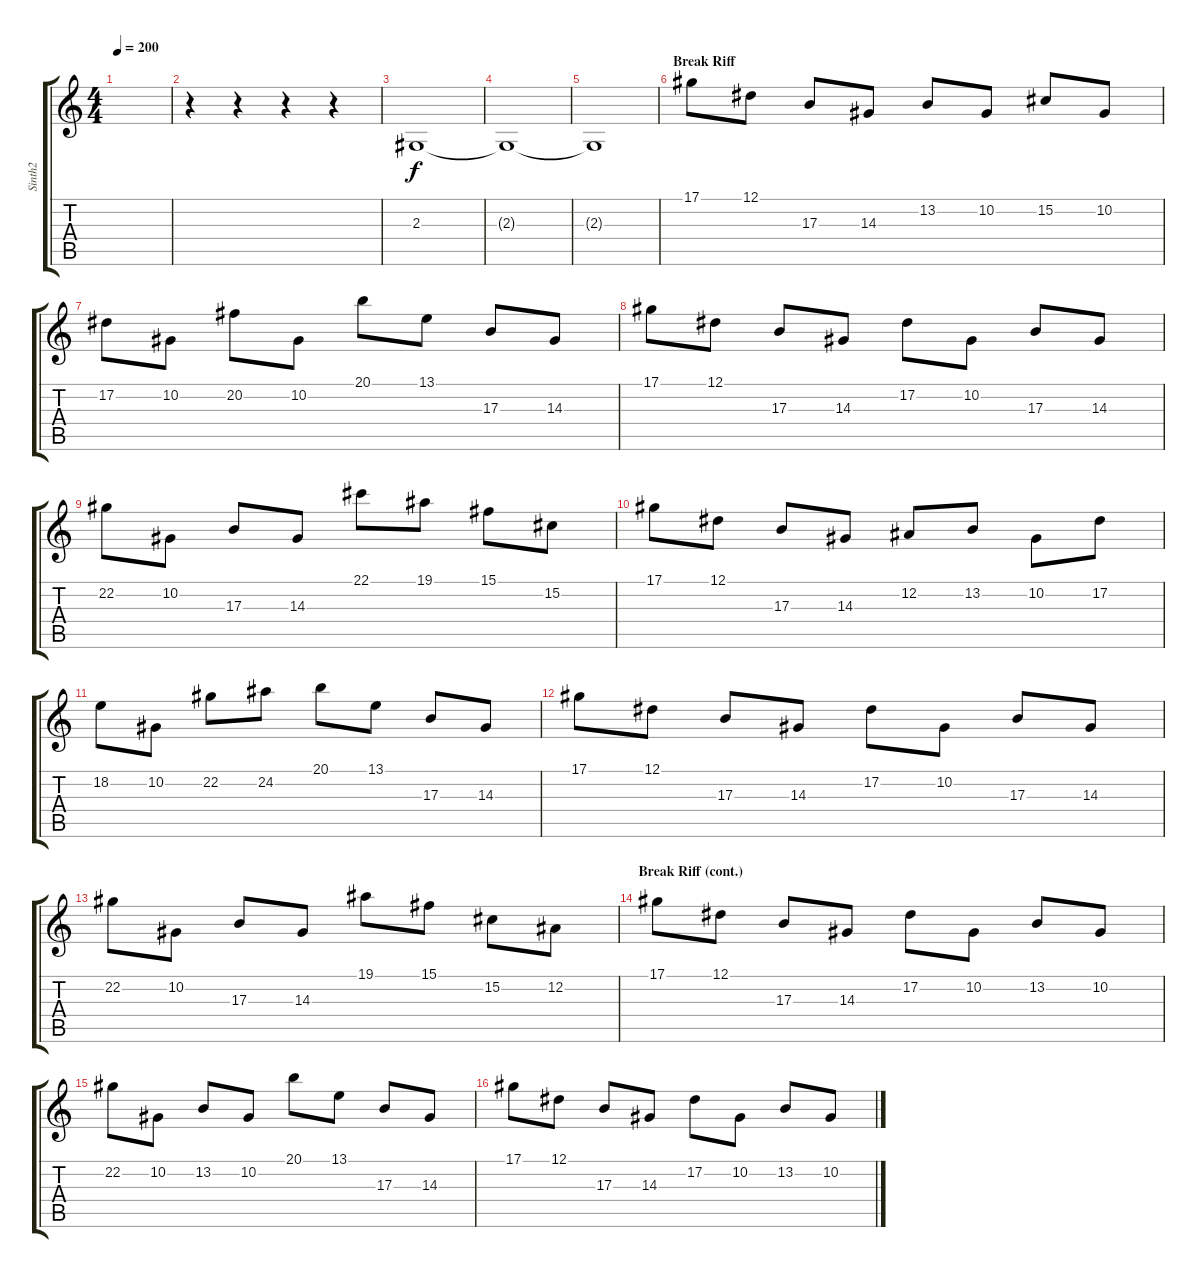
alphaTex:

\track ("Sinth2" "Sinth2") {instrument lead8bassandlead}
\staff {score tabs}
\tuning (Eb4 Bb3 Gb3 Db3 Ab2 Eb2) {hide}
\ts (4 4)
\tempo 200
\clef g2
\ks c
|
r.4{volume 0 instrument stringensemble1} r.4 r.4 r.4 |
2.3.1{volume 9} |
2.3{t}.1 |
2.3{t}.1 |
\section ("" "Break Riff")
17.1.8{instrument lead8bassandlead} 12.1.8 17.3.8 14.3.8 13.2.8 10.2.8 15.2.8 10.2.8 |
17.2.8 10.2.8 20.2.8 10.2.8 20.1.8 13.1.8 17.3.8 14.3.8 |
17.1.8 12.1.8 17.3.8 14.3.8 17.2.8 10.2.8 17.3.8 14.3.8 |
22.2.8 10.2.8 17.3.8 14.3.8 22.1.8 19.1.8 15.1.8 15.2.8 |
17.1.8 12.1.8 17.3.8 14.3.8 12.2.8 13.2.8 10.2.8 17.2.8 |
18.2.8 10.2.8 22.2.8 24.2.8 20.1.8 13.1.8 17.3.8 14.3.8 |
17.1.8 12.1.8 17.3.8 14.3.8 17.2.8 10.2.8 17.3.8 14.3.8 |
22.2.8 10.2.8 17.3.8 14.3.8 19.1.8 15.1.8 15.2.8 12.2.8 |
\section ("" "Break Riff (cont.)")
17.1.8 12.1.8 17.3.8 14.3.8 17.2.8 10.2.8 13.2.8 10.2.8 |
22.2.8 10.2.8 13.2.8 10.2.8 20.1.8 13.1.8 17.3.8 14.3.8 |
17.1.8 12.1.8 17.3.8 14.3.8 17.2.8 10.2.8 13.2.8 10.2.8
